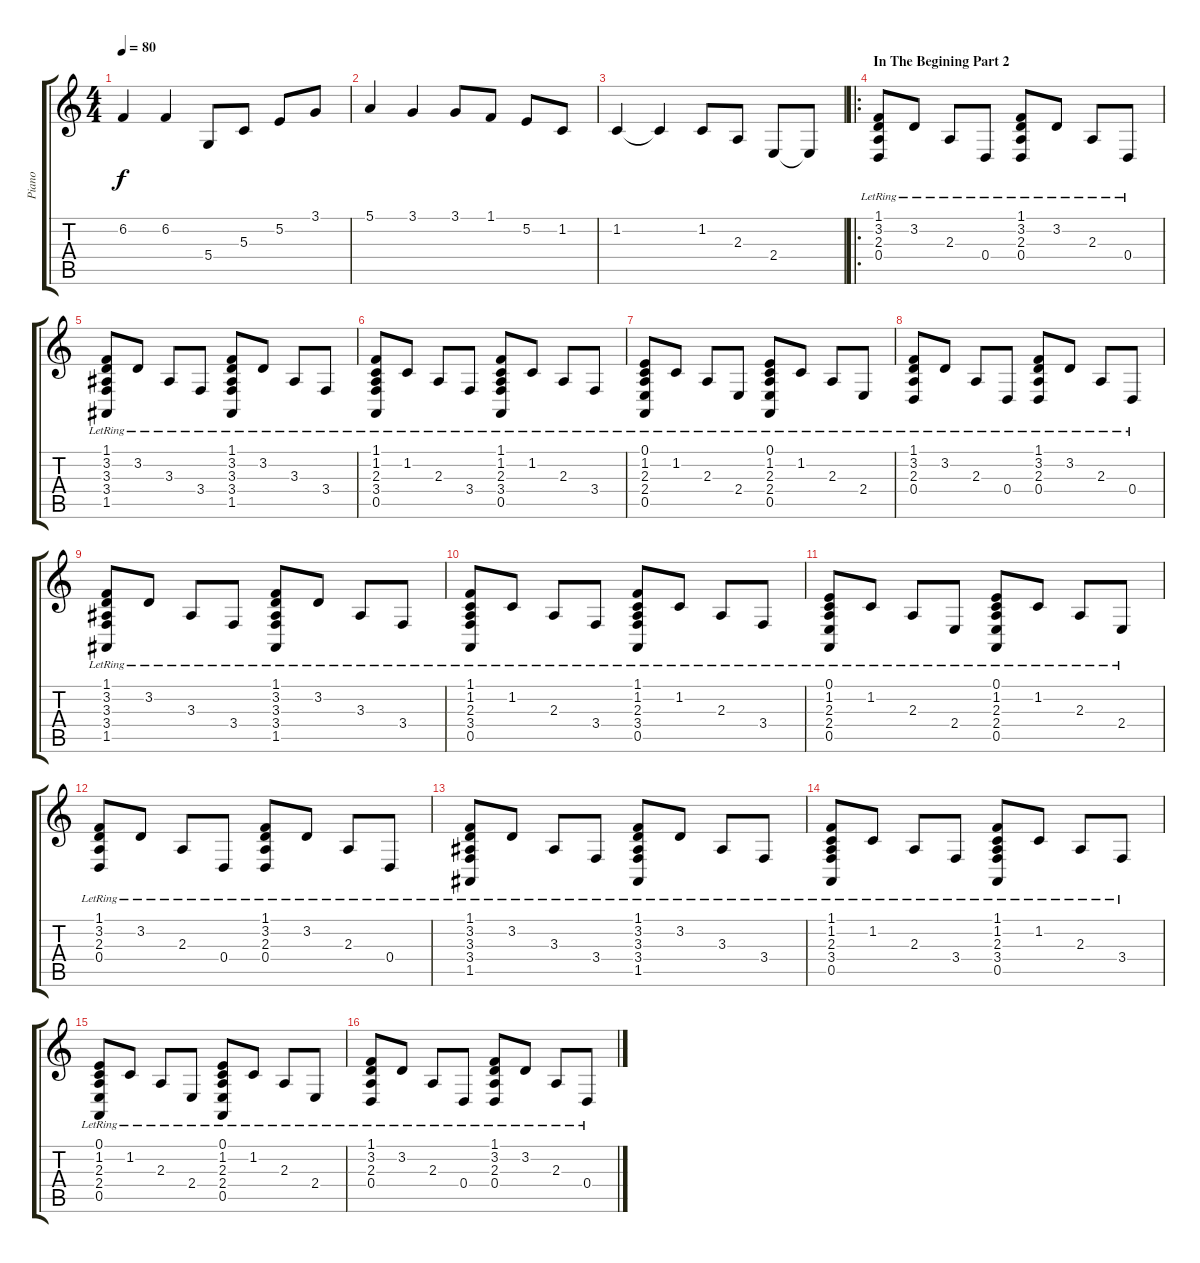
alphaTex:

\track ("Piano" "Piano") {instrument acousticgrandpiano}
\staff {score tabs}
\tuning (E4 B3 G3 D3 A2 E2) {hide}
\ts (4 4)
\tempo 80
\clef g2
\ks c
6.2.4{dy f} 6.2.4 5.4.8 5.3.8 5.2.8 3.1.8 |
5.1.4 3.1.4 3.1.8 1.1.8 5.2.8 1.2.8 |
1.2.4 1.2{t}.4 1.2.8 2.3.8 2.4.8 2.4{t}.8 |
\ro
\section ("" "In The Begining Part 2")
(1.1{lr} 3.2{lr} 2.3{lr} 0.4{lr}).8 3.2{lr}.8 2.3{lr}.8 0.4{lr}.8 (1.1{lr} 3.2{lr} 2.3{lr} 0.4{lr}).8 3.2{lr}.8 2.3{lr}.8 0.4{lr}.8 |
(1.1{lr} 3.2{lr} 3.3{lr} 3.4{lr} 1.5{lr}).8 3.2{lr}.8 3.3{lr}.8 3.4{lr}.8 (1.1{lr} 3.2{lr} 3.3{lr} 3.4{lr} 1.5{lr}).8 3.2{lr}.8 3.3{lr}.8 3.4{lr}.8 |
(1.1{lr} 1.2{lr} 2.3{lr} 3.4{lr} 0.5{lr}).8 1.2{lr}.8 2.3{lr}.8 3.4{lr}.8 (1.1{lr} 1.2{lr} 2.3{lr} 3.4{lr} 0.5{lr}).8 1.2{lr}.8 2.3{lr}.8 3.4{lr}.8 |
(0.1{lr} 1.2{lr} 2.3{lr} 2.4{lr} 0.5{lr}).8 1.2{lr}.8 2.3{lr}.8 2.4{lr}.8 (0.1{lr} 1.2{lr} 2.3{lr} 2.4{lr} 0.5{lr}).8 1.2{lr}.8 2.3{lr}.8 2.4{lr}.8 |
(1.1{lr} 3.2{lr} 2.3{lr} 0.4{lr}).8 3.2{lr}.8 2.3{lr}.8 0.4{lr}.8 (1.1{lr} 3.2{lr} 2.3{lr} 0.4{lr}).8 3.2{lr}.8 2.3{lr}.8 0.4{lr}.8 |
(1.1{lr} 3.2{lr} 3.3{lr} 3.4{lr} 1.5{lr}).8 3.2{lr}.8 3.3{lr}.8 3.4{lr}.8 (1.1{lr} 3.2{lr} 3.3{lr} 3.4{lr} 1.5{lr}).8 3.2{lr}.8 3.3{lr}.8 3.4{lr}.8 |
(1.1{lr} 1.2{lr} 2.3{lr} 3.4{lr} 0.5{lr}).8 1.2{lr}.8 2.3{lr}.8 3.4{lr}.8 (1.1{lr} 1.2{lr} 2.3{lr} 3.4{lr} 0.5{lr}).8 1.2{lr}.8 2.3{lr}.8 3.4{lr}.8 |
(0.1{lr} 1.2{lr} 2.3{lr} 2.4{lr} 0.5{lr}).8 1.2{lr}.8 2.3{lr}.8 2.4{lr}.8 (0.1{lr} 1.2{lr} 2.3{lr} 2.4{lr} 0.5{lr}).8 1.2{lr}.8 2.3{lr}.8 2.4{lr}.8 |
(1.1{lr} 3.2{lr} 2.3{lr} 0.4{lr}).8 3.2{lr}.8 2.3{lr}.8 0.4{lr}.8 (1.1{lr} 3.2{lr} 2.3{lr} 0.4{lr}).8 3.2{lr}.8 2.3{lr}.8 0.4{lr}.8 |
(1.1{lr} 3.2{lr} 3.3{lr} 3.4{lr} 1.5{lr}).8 3.2{lr}.8 3.3{lr}.8 3.4{lr}.8 (1.1{lr} 3.2{lr} 3.3{lr} 3.4{lr} 1.5{lr}).8 3.2{lr}.8 3.3{lr}.8 3.4{lr}.8 |
(1.1{lr} 1.2{lr} 2.3{lr} 3.4{lr} 0.5{lr}).8 1.2{lr}.8 2.3{lr}.8 3.4{lr}.8 (1.1{lr} 1.2{lr} 2.3{lr} 3.4{lr} 0.5{lr}).8 1.2{lr}.8 2.3{lr}.8 3.4{lr}.8 |
(0.1{lr} 1.2{lr} 2.3{lr} 2.4{lr} 0.5{lr}).8 1.2{lr}.8 2.3{lr}.8 2.4{lr}.8 (0.1{lr} 1.2{lr} 2.3{lr} 2.4{lr} 0.5{lr}).8 1.2{lr}.8 2.3{lr}.8 2.4{lr}.8 |
(1.1{lr} 3.2{lr} 2.3{lr} 0.4{lr}).8 3.2{lr}.8 2.3{lr}.8 0.4{lr}.8 (1.1{lr} 3.2{lr} 2.3{lr} 0.4{lr}).8 3.2{lr}.8 2.3{lr}.8 0.4{lr}.8
